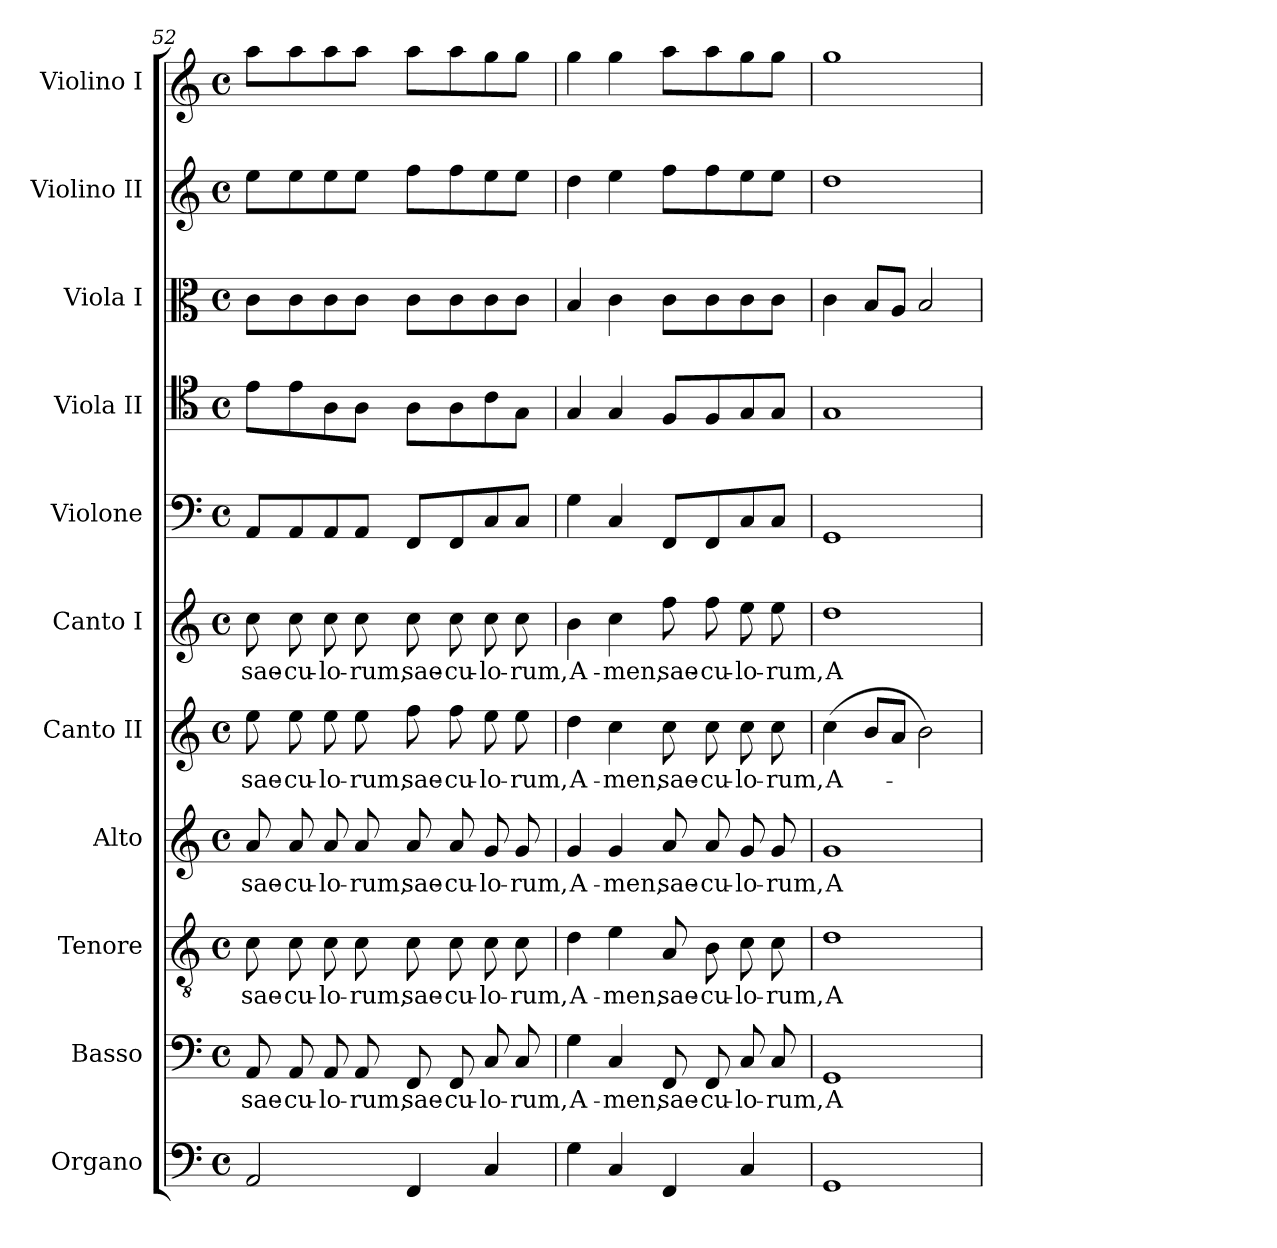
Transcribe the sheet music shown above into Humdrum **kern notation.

**kern	**kern	**text	**kern	**text	**kern	**text	**kern	**text	**kern	**text	**kern	**kern	**kern	**kern	**kern
*part11	*part10	*part10	*part9	*part9	*part8	*part8	*part7	*part7	*part6	*part6	*part5	*part4	*part3	*part2	*part1
*staff11	*staff10	*staff10	*staff9	*staff9	*staff8	*staff8	*staff7	*staff7	*staff6	*staff6	*staff5	*staff4	*staff3	*staff2	*staff1
*I"Organo	*I"Basso	*	*I"Tenore	*	*I"Alto	*	*I"Canto II	*	*I"Canto I	*	*I"Violone	*I"Viola II	*I"Viola I	*I"Violino II	*I"Violino I
*I'Org.	*I'B.	*	*I'T.	*	*I'A.	*	*I'C. II	*	*I'C. I	*	*I'Vne.	*I'Vla. II	*I'Vla. I	*I'Vl. II	*I'Vl. I
!!LO:LB:g=z
*clefF4	*clefF4	*	*clefGv2	*	*clefG2	*	*clefG2	*	*clefG2	*	*clefF4	*clefC4	*clefC3	*clefG2	*clefG2
*	*	*	*ITrd7c12	*	*	*	*	*	*	*	*	*	*	*	*
*k[]	*k[]	*	*k[]	*	*k[]	*	*k[]	*	*k[]	*	*k[]	*k[]	*k[]	*k[]	*k[]
*C:	*C:	*	*C:	*	*C:	*	*C:	*	*C:	*	*C:	*C:	*C:	*C:	*C:
*M4/4	*M4/4	*	*M4/4	*	*M4/4	*	*M4/4	*	*M4/4	*	*M4/4	*M4/4	*M4/4	*M4/4	*M4/4
*met(c)	*met(c)	*	*met(c)	*	*met(c)	*	*met(c)	*	*met(c)	*	*met(c)	*met(c)	*met(c)	*met(c)	*met(c)
=52	=52	=52	=52	=52	=52	=52	=52	=52	=52	=52	=52	=52	=52	=52	=52
!	!	!LO:LY:b:color=#000000	!	!	!	!	!	!	!	!	!	!	!	!	!
!	!	!	!	!LO:LY:b:color=#000000	!	!	!	!	!	!	!	!	!	!	!
!	!	!	!	!	!	!LO:LY:b:color=#000000	!	!	!	!	!	!	!	!	!
!	!	!	!	!	!	!	!	!LO:LY:b:color=#000000	!	!	!	!	!	!	!
!	!	!	!	!	!	!	!	!	!	!LO:LY:b:color=#000000	!	!	!	!	!
2AAi/	8AAi/	sae-	8Ci\	sae-	8ai/	sae-	8eei\	sae-	8cci\	sae-	8AAi/L	8ei\L	8ci\L	8eei\L	8aai\L
!	!	!LO:LY:b:color=#000000	!	!	!	!	!	!	!	!	!	!	!	!	!
!	!	!	!	!LO:LY:b:color=#000000	!	!	!	!	!	!	!	!	!	!	!
!	!	!	!	!	!	!LO:LY:b:color=#000000	!	!	!	!	!	!	!	!	!
!	!	!	!	!	!	!	!	!LO:LY:b:color=#000000	!	!	!	!	!	!	!
!	!	!	!	!	!	!	!	!	!	!LO:LY:b:color=#000000	!	!	!	!	!
.	8AAi/	-cu-	8Ci\	-cu-	8ai/	-cu-	8eei\	-cu-	8cci\	-cu-	8AAi/	8ei\	8ci\	8eei\	8aai\
!	!	!LO:LY:b:color=#000000	!	!	!	!	!	!	!	!	!	!	!	!	!
!	!	!	!	!LO:LY:b:color=#000000	!	!	!	!	!	!	!	!	!	!	!
!	!	!	!	!	!	!LO:LY:b:color=#000000	!	!	!	!	!	!	!	!	!
!	!	!	!	!	!	!	!	!LO:LY:b:color=#000000	!	!	!	!	!	!	!
!	!	!	!	!	!	!	!	!	!	!LO:LY:b:color=#000000	!	!	!	!	!
.	8AAi/	-lo-	8Ci\	-lo-	8ai/	-lo-	8eei\	-lo-	8cci\	-lo-	8AAi/	8Ai\	8ci\	8eei\	8aai\
!	!	!LO:LY:b:color=#000000	!	!	!	!	!	!	!	!	!	!	!	!	!
!	!	!	!	!LO:LY:b:color=#000000	!	!	!	!	!	!	!	!	!	!	!
!	!	!	!	!	!	!LO:LY:b:color=#000000	!	!	!	!	!	!	!	!	!
!	!	!	!	!	!	!	!	!LO:LY:b:color=#000000	!	!	!	!	!	!	!
!	!	!	!	!	!	!	!	!	!	!LO:LY:b:color=#000000	!	!	!	!	!
.	8AAi/	-rum,	8Ci\	-rum,	8ai/	-rum,	8eei\	-rum,	8cci\	-rum,	8AAi/J	8Ai\J	8ci\J	8eei\J	8aai\J
!	!	!LO:LY:b:color=#000000	!	!	!	!	!	!	!	!	!	!	!	!	!
!	!	!	!	!LO:LY:b:color=#000000	!	!	!	!	!	!	!	!	!	!	!
!	!	!	!	!	!	!LO:LY:b:color=#000000	!	!	!	!	!	!	!	!	!
!	!	!	!	!	!	!	!	!LO:LY:b:color=#000000	!	!	!	!	!	!	!
!	!	!	!	!	!	!	!	!	!	!LO:LY:b:color=#000000	!	!	!	!	!
4FFi/	8FFi/	sae-	8Ci\	sae-	8ai/	sae-	8ffi\	sae-	8cci\	sae-	8FFi/L	8Ai\L	8ci\L	8ffi\L	8aai\L
!	!	!LO:LY:b:color=#000000	!	!	!	!	!	!	!	!	!	!	!	!	!
!	!	!	!	!LO:LY:b:color=#000000	!	!	!	!	!	!	!	!	!	!	!
!	!	!	!	!	!	!LO:LY:b:color=#000000	!	!	!	!	!	!	!	!	!
!	!	!	!	!	!	!	!	!LO:LY:b:color=#000000	!	!	!	!	!	!	!
!	!	!	!	!	!	!	!	!	!	!LO:LY:b:color=#000000	!	!	!	!	!
.	8FFi/	-cu-	8Ci\	-cu-	8ai/	-cu-	8ffi\	-cu-	8cci\	-cu-	8FFi/	8Ai\	8ci\	8ffi\	8aai\
!	!	!LO:LY:b:color=#000000	!	!	!	!	!	!	!	!	!	!	!	!	!
!	!	!	!	!LO:LY:b:color=#000000	!	!	!	!	!	!	!	!	!	!	!
!	!	!	!	!	!	!LO:LY:b:color=#000000	!	!	!	!	!	!	!	!	!
!	!	!	!	!	!	!	!	!LO:LY:b:color=#000000	!	!	!	!	!	!	!
!	!	!	!	!	!	!	!	!	!	!LO:LY:b:color=#000000	!	!	!	!	!
4Ci/	8Ci/	-lo-	8Ci\	-lo-	8gi/	-lo-	8eei\	-lo-	8cci\	-lo-	8Ci/	8ci\	8ci\	8eei\	8ggi\
!	!	!LO:LY:b:color=#000000	!	!	!	!	!	!	!	!	!	!	!	!	!
!	!	!	!	!LO:LY:b:color=#000000	!	!	!	!	!	!	!	!	!	!	!
!	!	!	!	!	!	!LO:LY:b:color=#000000	!	!	!	!	!	!	!	!	!
!	!	!	!	!	!	!	!	!LO:LY:b:color=#000000	!	!	!	!	!	!	!
!	!	!	!	!	!	!	!	!	!	!LO:LY:b:color=#000000	!	!	!	!	!
.	8Ci/	-rum,	8Ci\	-rum,	8gi/	-rum,	8eei\	-rum,	8cci\	-rum,	8Ci/J	8Gi\J	8ci\J	8eei\J	8ggi\J
=53	=53	=53	=53	=53	=53	=53	=53	=53	=53	=53	=53	=53	=53	=53	=53
!	!	!LO:LY:b:color=#000000	!	!	!	!	!	!	!	!	!	!	!	!	!
!	!	!	!	!LO:LY:b:color=#000000	!	!	!	!	!	!	!	!	!	!	!
!	!	!	!	!	!	!LO:LY:b:color=#000000	!	!	!	!	!	!	!	!	!
!	!	!	!	!	!	!	!	!LO:LY:b:color=#000000	!	!	!	!	!	!	!
!	!	!	!	!	!	!	!	!	!	!LO:LY:b:color=#000000	!	!	!	!	!
4Gi\	4Gi\	A-	4Di\	A-	4gi/	A-	4ddi\	A-	4bi\	A-	4Gi\	4Gi/	4Bi/	4ddi\	4ggi\
!	!	!LO:LY:b:color=#000000	!	!	!	!	!	!	!	!	!	!	!	!	!
!	!	!	!	!LO:LY:b:color=#000000	!	!	!	!	!	!	!	!	!	!	!
!	!	!	!	!	!	!LO:LY:b:color=#000000	!	!	!	!	!	!	!	!	!
!	!	!	!	!	!	!	!	!LO:LY:b:color=#000000	!	!	!	!	!	!	!
!	!	!	!	!	!	!	!	!	!	!LO:LY:b:color=#000000	!	!	!	!	!
4Ci/	4Ci/	-men,	4Ei\	-men,	4gi/	-men,	4cci\	-men,	4cci\	-men,	4Ci/	4Gi/	4ci\	4eei\	4ggi\
!	!	!LO:LY:b:color=#000000	!	!	!	!	!	!	!	!	!	!	!	!	!
!	!	!	!	!LO:LY:b:color=#000000	!	!	!	!	!	!	!	!	!	!	!
!	!	!	!	!	!	!LO:LY:b:color=#000000	!	!	!	!	!	!	!	!	!
!	!	!	!	!	!	!	!	!LO:LY:b:color=#000000	!	!	!	!	!	!	!
!	!	!	!	!	!	!	!	!	!	!LO:LY:b:color=#000000	!	!	!	!	!
4FFi/	8FFi/	sae-	8AAi/	sae-	8ai/	sae-	8cci\	sae-	8ffi\	sae-	8FFi/L	8Fi/L	8ci\L	8ffi\L	8aai\L
!	!	!LO:LY:b:color=#000000	!	!	!	!	!	!	!	!	!	!	!	!	!
!	!	!	!	!LO:LY:b:color=#000000	!	!	!	!	!	!	!	!	!	!	!
!	!	!	!	!	!	!LO:LY:b:color=#000000	!	!	!	!	!	!	!	!	!
!	!	!	!	!	!	!	!	!LO:LY:b:color=#000000	!	!	!	!	!	!	!
!	!	!	!	!	!	!	!	!	!	!LO:LY:b:color=#000000	!	!	!	!	!
.	8FFi/	-cu-	8BBi\	-cu-	8ai/	-cu-	8cci\	-cu-	8ffi\	-cu-	8FFi/	8Fi/	8ci\	8ffi\	8aai\
!	!	!LO:LY:b:color=#000000	!	!	!	!	!	!	!	!	!	!	!	!	!
!	!	!	!	!LO:LY:b:color=#000000	!	!	!	!	!	!	!	!	!	!	!
!	!	!	!	!	!	!LO:LY:b:color=#000000	!	!	!	!	!	!	!	!	!
!	!	!	!	!	!	!	!	!LO:LY:b:color=#000000	!	!	!	!	!	!	!
!	!	!	!	!	!	!	!	!	!	!LO:LY:b:color=#000000	!	!	!	!	!
4Ci/	8Ci/	-lo-	8Ci\	-lo-	8gi/	-lo-	8cci\	-lo-	8eei\	-lo-	8Ci/	8Gi/	8ci\	8eei\	8ggi\
!	!	!LO:LY:b:color=#000000	!	!	!	!	!	!	!	!	!	!	!	!	!
!	!	!	!	!LO:LY:b:color=#000000	!	!	!	!	!	!	!	!	!	!	!
!	!	!	!	!	!	!LO:LY:b:color=#000000	!	!	!	!	!	!	!	!	!
!	!	!	!	!	!	!	!	!LO:LY:b:color=#000000	!	!	!	!	!	!	!
!	!	!	!	!	!	!	!	!	!	!LO:LY:b:color=#000000	!	!	!	!	!
.	8Ci/	-rum,	8Ci\	-rum,	8gi/	-rum,	8cci\	-rum,	8eei\	-rum,	8Ci/J	8Gi/J	8ci\J	8eei\J	8ggi\J
=54	=54	=54	=54	=54	=54	=54	=54	=54	=54	=54	=54	=54	=54	=54	=54
!	!	!LO:LY:b:color=#000000	!	!	!	!	!	!	!	!	!	!	!	!	!
!	!	!	!	!LO:LY:b:color=#000000	!	!	!	!	!	!	!	!	!	!	!
!	!	!	!	!	!	!LO:LY:b:color=#000000	!	!	!	!	!	!	!	!	!
!	!	!	!	!	!	!	!	!LO:LY:b:color=#000000	!	!	!	!	!	!	!
!	!	!	!	!	!	!	!	!	!	!LO:LY:b:color=#000000	!	!	!	!	!
1GGi	1GGi	A-	1Di	A-	1gi	A-	(4cci\	A-	1ddi	A-	1GGi	1Gi	4ci\	1ddi	1ggi
.	.	.	.	.	.	.	8bi/L	.	.	.	.	.	8Bi/L	.	.
.	.	.	.	.	.	.	8ai/J	.	.	.	.	.	8Ai/J	.	.
.	.	.	.	.	.	.	2bi\)	.	.	.	.	.	2Bi/	.	.
=	=	=	=	=	=	=	=	=	=	=	=	=	=	=	=
*-	*-	*-	*-	*-	*-	*-	*-	*-	*-	*-	*-	*-	*-	*-	*-
